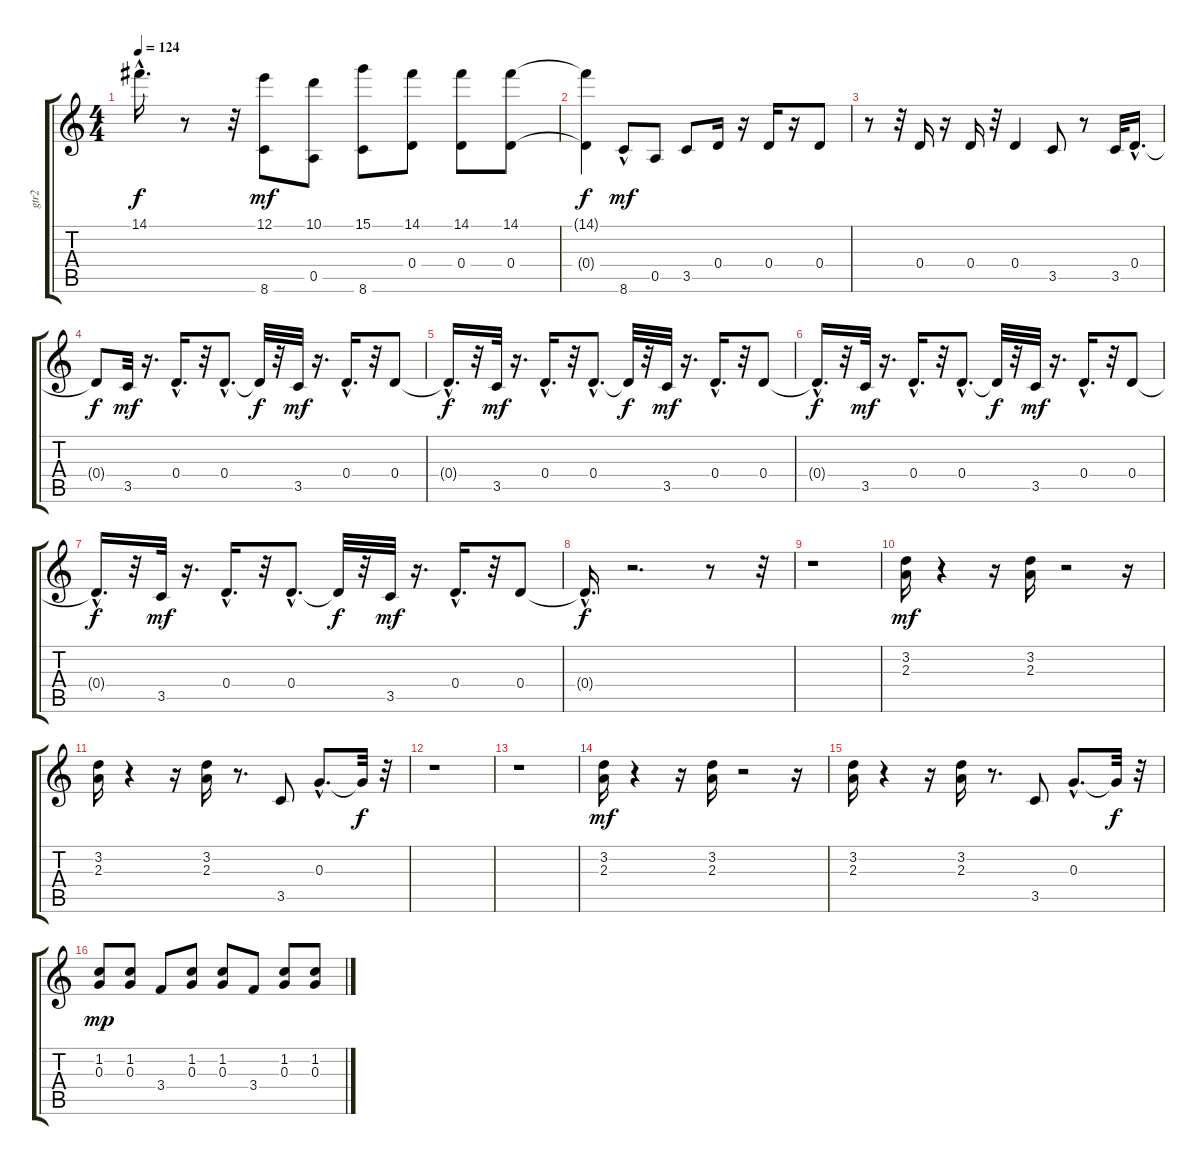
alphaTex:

\track ("gtr2" "gtr2") {instrument distortionguitar}
\staff {score tabs}
\tuning (E4 B3 G3 D3 A2 E2) {hide}
\ts (4 4)
\tempo 124
\clef g2
\ks c
14.1{hac t}.16{d dy f} r.8 r.32 (12.1 8.6).8{dy mf} (10.1 0.5).8 (15.1 8.6).8 (14.1 0.4).8 (14.1 0.4).8 (14.1 0.4).8 |
(14.1{t} 0.4{t}).4{dy f} 8.6{hac}.8{dy mf} 0.5.8 3.5.8 0.4.16 r.16 0.4.16 r.16 0.4.8 |
r.8 r.32 0.4.16 r.16 0.4.16 r.32 0.4.4 3.5.8 r.8 3.5.32 0.4{hac}.16{d} |
0.4{t}.8{dy f} 3.5.32{dy mf} r.16{d} 0.4{hac}.16{d} r.32 0.4{hac}.8{d} 0.4{t}.32{dy f} r.32 3.5.32{dy mf} r.16{d} 0.4{hac}.16{d} r.32 0.4.8 |
0.4{hac t}.16{d dy f} r.32 3.5.32{dy mf} r.16{d} 0.4{hac}.16{d} r.32 0.4{hac}.8{d} 0.4{t}.32{dy f} r.32 3.5.32{dy mf} r.16{d} 0.4{hac}.16{d} r.32 0.4.8 |
0.4{hac t}.16{d dy f} r.32 3.5.32{dy mf} r.16{d} 0.4{hac}.16{d} r.32 0.4{hac}.8{d} 0.4{t}.32{dy f} r.32 3.5.32{dy mf} r.16{d} 0.4{hac}.16{d} r.32 0.4.8 |
0.4{hac t}.16{d dy f} r.32 3.5.32{dy mf} r.16{d} 0.4{hac}.16{d} r.32 0.4{hac}.8{d} 0.4{t}.32{dy f} r.32 3.5.32{dy mf} r.16{d} 0.4{hac}.16{d} r.32 0.4.8 |
0.4{hac t}.16{d dy f} r.2{d} r.8 r.32 |
r.1 |
(3.2 2.3).16{dy mf} r.4 r.16 (3.2 2.3).16 r.2 r.16 |
(3.2 2.3).16 r.4 r.16 (3.2 2.3).16 r.8{d} 3.5.8 0.3{hac}.8{d} 0.3{t}.32{dy f} r.32 |
r.1 |
r.1 |
(3.2 2.3).16{dy mf} r.4 r.16 (3.2 2.3).16 r.2 r.16 |
(3.2 2.3).16 r.4 r.16 (3.2 2.3).16 r.8{d} 3.5.8 0.3{hac}.8{d} 0.3{t}.32{dy f} r.32 |
(1.2 0.3).8{dy mp} (1.2 0.3).8 3.4.8 (1.2 0.3).8 (1.2 0.3).8 3.4.8 (1.2 0.3).8 (1.2 0.3).8
